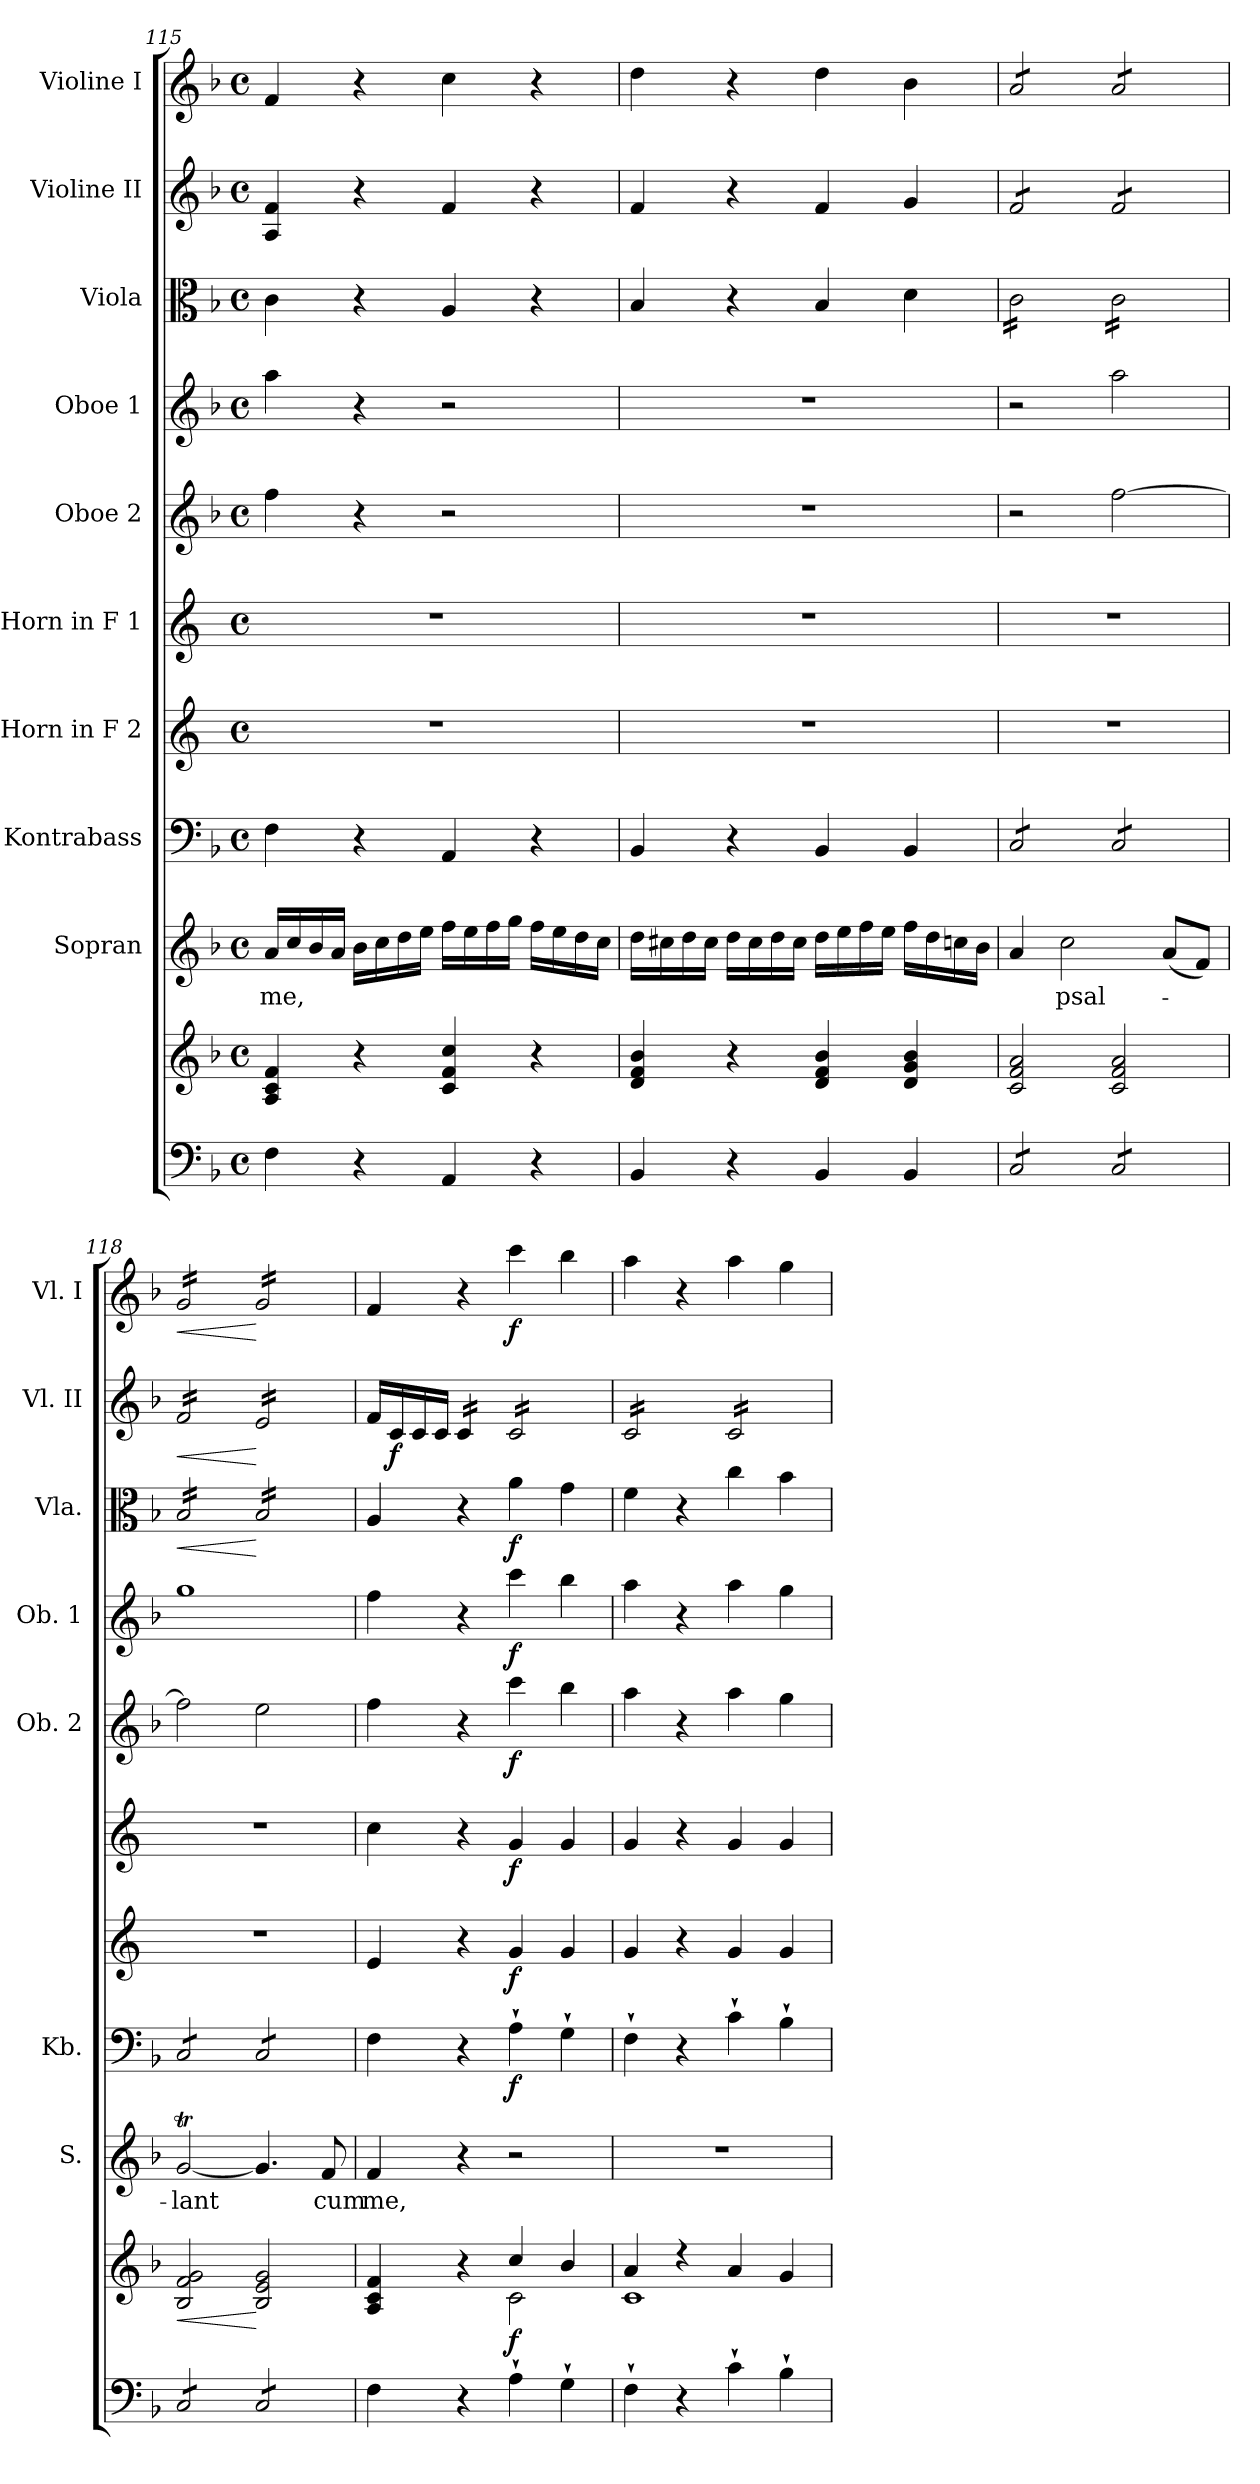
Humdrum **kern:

**kern	**kern	**dynam	**kern	**text	**kern	**dynam	**kern	**dynam	**kern	**dynam	**kern	**dynam	**kern	**dynam	**kern	**dynam	**kern	**dynam	**kern	**dynam
*part10	*part10	*part10	*part9	*part9	*part8	*part8	*part7	*part7	*part6	*part6	*part5	*part5	*part4	*part4	*part3	*part3	*part2	*part2	*part1	*part1
*staff11	*staff10	*staff10/11	*staff9	*staff9	*staff8	*staff8	*staff7	*staff7	*staff6	*staff6	*staff5	*staff5	*staff4	*staff4	*staff3	*staff3	*staff2	*staff2	*staff1	*staff1
*	*	*	*I"Sopran	*	*I"Kontrabass	*	*I"Horn in F 2	*	*I"Horn in F 1	*	*I"Oboe 2	*	*I"Oboe 1	*	*I"Viola	*	*I"Violine II	*	*I"Violine I	*
*	*	*	*I'S.	*	*I'Kb.	*	*	*	*	*	*I'Ob. 2	*	*I'Ob. 1	*	*I'Vla.	*	*I'Vl. II	*	*I'Vl. I	*
*clefF4	*clefG2	*	*clefG2	*	*clefF4	*	*clefG2	*	*clefG2	*	*clefG2	*	*clefG2	*	*clefC3	*	*clefG2	*	*clefG2	*
*	*	*	*	*	*ITrd7c12	*	*ITrd4c7	*	*ITrd4c7	*	*	*	*	*	*	*	*	*	*	*
*k[b-]	*k[b-]	*	*k[b-]	*	*k[b-]	*	*k[b-]	*	*k[b-]	*	*k[b-]	*	*k[b-]	*	*k[b-]	*	*k[b-]	*	*k[b-]	*
*F:	*F:	*	*F:	*	*F:	*	*F:	*	*F:	*	*F:	*	*F:	*	*F:	*	*F:	*	*F:	*
*M4/4	*M4/4	*	*M4/4	*	*M4/4	*	*M4/4	*	*M4/4	*	*M4/4	*	*M4/4	*	*M4/4	*	*M4/4	*	*M4/4	*
*met(c)	*met(c)	*	*met(c)	*	*met(c)	*	*met(c)	*	*met(c)	*	*met(c)	*	*met(c)	*	*met(c)	*	*met(c)	*	*met(c)	*
=115	=115	=115	=115	=115	=115	=115	=115	=115	=115	=115	=115	=115	=115	=115	=115	=115	=115	=115	=115	=115
!	!	!	!	!LO:LY:b	!	!	!	!	!	!	!	!	!	!	!	!	!	!	!	!
4F\	4A/ 4c/ 4f/	.	16a/LL	me,	4FF\	.	1r	.	1r	.	4ff\	.	4aa\	.	4c\	.	4A/ 4f/	.	4f/	.
.	.	.	16cc/	.	.	.	.	.	.	.	.	.	.	.	.	.	.	.	.	.
.	.	.	16b-/	.	.	.	.	.	.	.	.	.	.	.	.	.	.	.	.	.
.	.	.	16a/JJ	.	.	.	.	.	.	.	.	.	.	.	.	.	.	.	.	.
4r	4r	.	16b-\LL	.	4r	.	.	.	.	.	4r	.	4r	.	4r	.	4r	.	4r	.
.	.	.	16cc\	.	.	.	.	.	.	.	.	.	.	.	.	.	.	.	.	.
.	.	.	16dd\	.	.	.	.	.	.	.	.	.	.	.	.	.	.	.	.	.
.	.	.	16ee\JJ	.	.	.	.	.	.	.	.	.	.	.	.	.	.	.	.	.
4AA/	4c/ 4f/ 4cc/	.	16ff\LL	.	4AAA/	.	.	.	.	.	2r	.	2r	.	4A/	.	4f/	.	4cc\	.
.	.	.	16ee\	.	.	.	.	.	.	.	.	.	.	.	.	.	.	.	.	.
.	.	.	16ff\	.	.	.	.	.	.	.	.	.	.	.	.	.	.	.	.	.
.	.	.	16gg\JJ	.	.	.	.	.	.	.	.	.	.	.	.	.	.	.	.	.
4r	4r	.	16ff\LL	.	4r	.	.	.	.	.	.	.	.	.	4r	.	4r	.	4r	.
.	.	.	16ee\	.	.	.	.	.	.	.	.	.	.	.	.	.	.	.	.	.
.	.	.	16dd\	.	.	.	.	.	.	.	.	.	.	.	.	.	.	.	.	.
.	.	.	16cc\JJ	.	.	.	.	.	.	.	.	.	.	.	.	.	.	.	.	.
!!LO:PB:g=z
=116	=116	=116	=116	=116	=116	=116	=116	=116	=116	=116	=116	=116	=116	=116	=116	=116	=116	=116	=116	=116
4BB-/	4d/ 4f/ 4b-/	.	16dd\LL	.	4BBB-/	.	1r	.	1r	.	1r	.	1r	.	4B-/	.	4f/	.	4dd\	.
.	.	.	16cc#X\	.	.	.	.	.	.	.	.	.	.	.	.	.	.	.	.	.
.	.	.	16dd\	.	.	.	.	.	.	.	.	.	.	.	.	.	.	.	.	.
.	.	.	16cc#\JJ	.	.	.	.	.	.	.	.	.	.	.	.	.	.	.	.	.
4r	4r	.	16dd\LL	.	4r	.	.	.	.	.	.	.	.	.	4r	.	4r	.	4r	.
.	.	.	16cc#\	.	.	.	.	.	.	.	.	.	.	.	.	.	.	.	.	.
.	.	.	16dd\	.	.	.	.	.	.	.	.	.	.	.	.	.	.	.	.	.
.	.	.	16cc#\JJ	.	.	.	.	.	.	.	.	.	.	.	.	.	.	.	.	.
4BB-/	4d/ 4f/ 4b-/	.	16dd\LL	.	4BBB-/	.	.	.	.	.	.	.	.	.	4B-/	.	4f/	.	4dd\	.
.	.	.	16ee\	.	.	.	.	.	.	.	.	.	.	.	.	.	.	.	.	.
.	.	.	16ff\	.	.	.	.	.	.	.	.	.	.	.	.	.	.	.	.	.
.	.	.	16ee\JJ	.	.	.	.	.	.	.	.	.	.	.	.	.	.	.	.	.
4BB-/	4d/ 4g/ 4b-/	.	16ff\LL	.	4BBB-/	.	.	.	.	.	.	.	.	.	4d\	.	4g/	.	4b-\	.
.	.	.	16dd\	.	.	.	.	.	.	.	.	.	.	.	.	.	.	.	.	.
.	.	.	16ccn\	.	.	.	.	.	.	.	.	.	.	.	.	.	.	.	.	.
.	.	.	16b-\JJ	.	.	.	.	.	.	.	.	.	.	.	.	.	.	.	.	.
=117	=117	=117	=117	=117	=117	=117	=117	=117	=117	=117	=117	=117	=117	=117	=117	=117	=117	=117	=117	=117
*tremolo	*	*	*	*	*	*	*	*	*	*	*	*	*	*	*	*	*	*	*	*
*	*	*	*	*	*tremolo	*	*	*	*	*	*	*	*	*	*	*	*	*	*	*
*	*	*	*	*	*	*	*	*	*	*	*	*	*	*	*tremolo	*	*	*	*	*
*	*	*	*	*	*	*	*	*	*	*	*	*	*	*	*	*	*tremolo	*	*	*
*	*	*	*	*	*	*	*	*	*	*	*	*	*	*	*	*	*	*	*tremolo	*
8C/L	2c/ 2f/ 2a/	.	4a/	.	8CC/L	.	1r	.	1r	.	2r	.	2r	.	16c\LL	.	8f/L	.	8a/L	.
.	.	.	.	.	.	.	.	.	.	.	.	.	.	.	16c\	.	.	.	.	.
8C/	.	.	.	.	8CC/	.	.	.	.	.	.	.	.	.	16c\	.	8f/	.	8a/	.
.	.	.	.	.	.	.	.	.	.	.	.	.	.	.	16c\	.	.	.	.	.
!	!	!	!	!LO:LY:b	!	!	!	!	!	!	!	!	!	!	!	!	!	!	!	!
8C/	.	.	2cc\	psal-	8CC/	.	.	.	.	.	.	.	.	.	16c\	.	8f/	.	8a/	.
.	.	.	.	.	.	.	.	.	.	.	.	.	.	.	16c\	.	.	.	.	.
8C/J	.	.	.	.	8CC/J	.	.	.	.	.	.	.	.	.	16c\	.	8f/J	.	8a/J	.
.	.	.	.	.	.	.	.	.	.	.	.	.	.	.	16c\JJ	.	.	.	.	.
8C/L	2c/ 2f/ 2a/	.	.	.	8CC/L	.	.	.	.	.	[2ff\	.	2aa\	.	16c\LL	.	8f/L	.	8a/L	.
.	.	.	.	.	.	.	.	.	.	.	.	.	.	.	16c\	.	.	.	.	.
8C/	.	.	.	.	8CC/	.	.	.	.	.	.	.	.	.	16c\	.	8f/	.	8a/	.
.	.	.	.	.	.	.	.	.	.	.	.	.	.	.	16c\	.	.	.	.	.
8C/	.	.	(<8a/L	.	8CC/	.	.	.	.	.	.	.	.	.	16c\	.	8f/	.	8a/	.
.	.	.	.	.	.	.	.	.	.	.	.	.	.	.	16c\	.	.	.	.	.
8C/J	.	.	8f/J)	.	8CC/J	.	.	.	.	.	.	.	.	.	16c\	.	8f/J	.	8a/J	.
.	.	.	.	.	.	.	.	.	.	.	.	.	.	.	16c\JJ	.	.	.	.	.
=118	=118	=118	=118	=118	=118	=118	=118	=118	=118	=118	=118	=118	=118	=118	=118	=118	=118	=118	=118	=118
!	!	!LO:HP:b	!	!LO:LY:b	!	!	!	!	!	!	!	!	!	!	!	!LO:HP:b	!	!LO:HP:b	!	!LO:HP:b
8C/L	2B-/ 2f/ 2g/	<	[2gT/	-lant	8CC/L	.	1r	.	1r	.	2ff\]	.	1gg	.	16B-/LL	<	16f/LL	<	16g/LL	<
.	.	.	.	.	.	.	.	.	.	.	.	.	.	.	16B-/	.	16f/	.	16g/	.
8C/	.	.	.	.	8CC/	.	.	.	.	.	.	.	.	.	16B-/	.	16f/	.	16g/	.
.	.	.	.	.	.	.	.	.	.	.	.	.	.	.	16B-/	.	16f/	.	16g/	.
8C/	.	.	.	.	8CC/	.	.	.	.	.	.	.	.	.	16B-/	.	16f/	.	16g/	.
.	.	.	.	.	.	.	.	.	.	.	.	.	.	.	16B-/	.	16f/	.	16g/	.
8C/J	.	.	.	.	8CC/J	.	.	.	.	.	.	.	.	.	16B-/	.	16f/	.	16g/	.
.	.	.	.	.	.	.	.	.	.	.	.	.	.	.	16B-/JJ	.	16f/JJ	.	16g/JJ	.
8C/L	2B-/ 2e/ 2g/	[	4.g/]	.	8CC/L	.	.	.	.	.	2ee\	.	.	.	16B-/LL	[	16e/LL	[	16g/LL	[
.	.	.	.	.	.	.	.	.	.	.	.	.	.	.	16B-/	.	16e/	.	16g/	.
8C/	.	.	.	.	8CC/	.	.	.	.	.	.	.	.	.	16B-/	.	16e/	.	16g/	.
.	.	.	.	.	.	.	.	.	.	.	.	.	.	.	16B-/	.	16e/	.	16g/	.
8C/	.	.	.	.	8CC/	.	.	.	.	.	.	.	.	.	16B-/	.	16e/	.	16g/	.
.	.	.	.	.	.	.	.	.	.	.	.	.	.	.	16B-/	.	16e/	.	16g/	.
!	!	!	!	!LO:LY:b	!	!	!	!	!	!	!	!	!	!	!	!	!	!	!	!
8C/J	.	.	8f/	cum	8CC/J	.	.	.	.	.	.	.	.	.	16B-/	.	16e/	.	16g/	.
*	*	*	*	*	*Xtremolo	*	*	*	*	*	*	*	*	*	*	*	*	*	*	*
*Xtremolo	*	*	*	*	*	*	*	*	*	*	*	*	*	*	*	*	*	*	*	*
.	.	.	.	.	.	.	.	.	.	.	.	.	.	.	16B-/JJ	.	16e/JJ	.	16g/JJ	.
*	*	*	*	*	*	*	*	*	*	*	*	*	*	*	*	*	*	*	*Xtremolo	*
*	*	*	*	*	*	*	*	*	*	*	*	*	*	*	*	*	*Xtremolo	*	*	*
*	*	*	*	*	*	*	*	*	*	*	*	*	*	*	*Xtremolo	*	*	*	*	*
=119	=119	=119	=119	=119	=119	=119	=119	=119	=119	=119	=119	=119	=119	=119	=119	=119	=119	=119	=119	=119
*	*^	*	*	*	*	*	*	*	*	*	*	*	*	*	*	*	*	*	*	*
!	!	!	!	!	!LO:LY:b	!	!	!	!	!	!	!	!	!	!	!	!	!	!	!	!
4F\	4A/ 4c/ 4f/	2ryy	.	4f/	me,	4FF\	.	4A/	.	4f\	.	4ff\	.	4ff\	.	4A/	.	16f/LL	.	4f/	.
!	!	!	!	!	!	!	!	!	!	!	!	!	!	!	!	!	!	!	!LO:DY:b	!	!
.	.	.	.	.	.	.	.	.	.	.	.	.	.	.	.	.	.	16c/	f	.	.
.	.	.	.	.	.	.	.	.	.	.	.	.	.	.	.	.	.	16c/	.	.	.
.	.	.	.	.	.	.	.	.	.	.	.	.	.	.	.	.	.	16c/JJ	.	.	.
*	*	*	*	*	*	*	*	*	*	*	*	*	*	*	*	*	*	*tremolo	*	*	*
4r	4r	.	.	4r	.	4r	.	4r	.	4r	.	4r	.	4r	.	4r	.	16c/LL	.	4r	.
.	.	.	.	.	.	.	.	.	.	.	.	.	.	.	.	.	.	16c/	.	.	.
.	.	.	.	.	.	.	.	.	.	.	.	.	.	.	.	.	.	16c/	.	.	.
.	.	.	.	.	.	.	.	.	.	.	.	.	.	.	.	.	.	16c/JJ	.	.	.
!	!	!	!LO:DY:b	!	!	!	!LO:DY:b	!	!LO:DY:b	!	!LO:DY:b	!	!LO:DY:b	!	!LO:DY:b	!	!LO:DY:b	!	!	!	!LO:DY:b
4A`>\	4cc/	2c\	f	2r	.	4AA`>\	f	4c/	f	4c/	f	4ccc\	f	4ccc\	f	4a\	f	16c/LL	.	4ccc\	f
.	.	.	.	.	.	.	.	.	.	.	.	.	.	.	.	.	.	16c/	.	.	.
.	.	.	.	.	.	.	.	.	.	.	.	.	.	.	.	.	.	16c/	.	.	.
.	.	.	.	.	.	.	.	.	.	.	.	.	.	.	.	.	.	16c/	.	.	.
4G`>\	4b-/	.	.	.	.	4GG`>\	.	4c/	.	4c/	.	4bb-\	.	4bb-\	.	4g\	.	16c/	.	4bb-\	.
.	.	.	.	.	.	.	.	.	.	.	.	.	.	.	.	.	.	16c/	.	.	.
.	.	.	.	.	.	.	.	.	.	.	.	.	.	.	.	.	.	16c/	.	.	.
.	.	.	.	.	.	.	.	.	.	.	.	.	.	.	.	.	.	16c/JJ	.	.	.
!!LO:PB:g=z
=120	=120	=120	=120	=120	=120	=120	=120	=120	=120	=120	=120	=120	=120	=120	=120	=120	=120	=120	=120	=120	=120
4F`>\	4a/	1c	.	1r	.	4FF`>\	.	4c/	.	4c/	.	4aa\	.	4aa\	.	4f\	.	16c/LL	.	4aa\	.
.	.	.	.	.	.	.	.	.	.	.	.	.	.	.	.	.	.	16c/	.	.	.
.	.	.	.	.	.	.	.	.	.	.	.	.	.	.	.	.	.	16c/	.	.	.
.	.	.	.	.	.	.	.	.	.	.	.	.	.	.	.	.	.	16c/	.	.	.
4r	4r	.	.	.	.	4r	.	4r	.	4r	.	4r	.	4r	.	4r	.	16c/	.	4r	.
.	.	.	.	.	.	.	.	.	.	.	.	.	.	.	.	.	.	16c/	.	.	.
.	.	.	.	.	.	.	.	.	.	.	.	.	.	.	.	.	.	16c/	.	.	.
.	.	.	.	.	.	.	.	.	.	.	.	.	.	.	.	.	.	16c/JJ	.	.	.
4c`>\	4a/	.	.	.	.	4C`>\	.	4c/	.	4c/	.	4aa\	.	4aa\	.	4cc\	.	16c/LL	.	4aa\	.
.	.	.	.	.	.	.	.	.	.	.	.	.	.	.	.	.	.	16c/	.	.	.
.	.	.	.	.	.	.	.	.	.	.	.	.	.	.	.	.	.	16c/	.	.	.
.	.	.	.	.	.	.	.	.	.	.	.	.	.	.	.	.	.	16c/	.	.	.
4B-`>\	4g/	.	.	.	.	4BB-`>\	.	4c/	.	4c/	.	4gg\	.	4gg\	.	4b-\	.	16c/	.	4gg\	.
.	.	.	.	.	.	.	.	.	.	.	.	.	.	.	.	.	.	16c/	.	.	.
.	.	.	.	.	.	.	.	.	.	.	.	.	.	.	.	.	.	16c/	.	.	.
.	.	.	.	.	.	.	.	.	.	.	.	.	.	.	.	.	.	16c/JJ	.	.	.
*	*	*	*	*	*	*	*	*	*	*	*	*	*	*	*	*	*	*Xtremolo	*	*	*
*	*v	*v	*	*	*	*	*	*	*	*	*	*	*	*	*	*	*	*	*	*	*
=	=	=	=	=	=	=	=	=	=	=	=	=	=	=	=	=	=	=	=	=
*-	*-	*-	*-	*-	*-	*-	*-	*-	*-	*-	*-	*-	*-	*-	*-	*-	*-	*-	*-	*-
